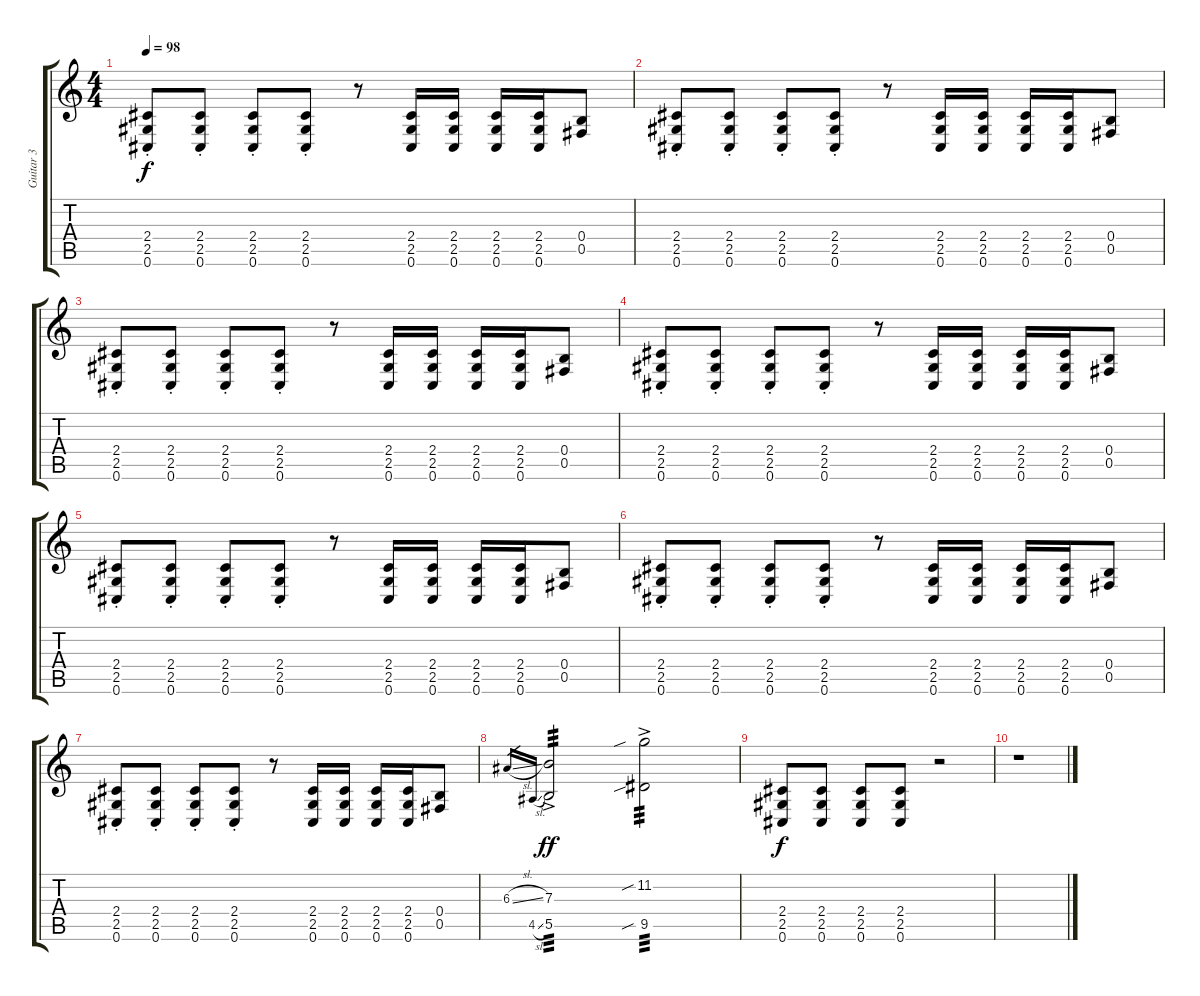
\track ("Guitar 3" "Guitar 3") {instrument distortionguitar}
\staff {score tabs}
\tuning (Db4 Ab3 E3 B2 Gb2 Db2) {hide}
\ts (4 4)
\tempo 98
\clef g2
\ks c
(2.4{st} 2.5{st} 0.6{st}).8{dy f} (2.4{st} 2.5{st} 0.6{st}).8 (2.4{st} 2.5{st} 0.6{st}).8 (2.4{st} 2.5{st} 0.6{st}).8 r.8 (2.4 2.5 0.6).16 (2.4 2.5 0.6).16 (2.4 2.5 0.6).16 (2.4 2.5 0.6).16 (0.4 0.5).8 |
(2.4{st} 2.5{st} 0.6{st}).8 (2.4{st} 2.5{st} 0.6{st}).8 (2.4{st} 2.5{st} 0.6{st}).8 (2.4{st} 2.5{st} 0.6{st}).8 r.8 (2.4 2.5 0.6).16 (2.4 2.5 0.6).16 (2.4 2.5 0.6).16 (2.4 2.5 0.6).16 (0.4 0.5).8 |
(2.4{st} 2.5{st} 0.6{st}).8 (2.4{st} 2.5{st} 0.6{st}).8 (2.4{st} 2.5{st} 0.6{st}).8 (2.4{st} 2.5{st} 0.6{st}).8 r.8 (2.4 2.5 0.6).16 (2.4 2.5 0.6).16 (2.4 2.5 0.6).16 (2.4 2.5 0.6).16 (0.4 0.5).8 |
(2.4{st} 2.5{st} 0.6{st}).8 (2.4{st} 2.5{st} 0.6{st}).8 (2.4{st} 2.5{st} 0.6{st}).8 (2.4{st} 2.5{st} 0.6{st}).8 r.8 (2.4 2.5 0.6).16 (2.4 2.5 0.6).16 (2.4 2.5 0.6).16 (2.4 2.5 0.6).16 (0.4 0.5).8 |
(2.4{st} 2.5{st} 0.6{st}).8 (2.4{st} 2.5{st} 0.6{st}).8 (2.4{st} 2.5{st} 0.6{st}).8 (2.4{st} 2.5{st} 0.6{st}).8 r.8 (2.4 2.5 0.6).16 (2.4 2.5 0.6).16 (2.4 2.5 0.6).16 (2.4 2.5 0.6).16 (0.4 0.5).8 |
(2.4{st} 2.5{st} 0.6{st}).8 (2.4{st} 2.5{st} 0.6{st}).8 (2.4{st} 2.5{st} 0.6{st}).8 (2.4{st} 2.5{st} 0.6{st}).8 r.8 (2.4 2.5 0.6).16 (2.4 2.5 0.6).16 (2.4 2.5 0.6).16 (2.4 2.5 0.6).16 (0.4 0.5).8 |
(2.4{st} 2.5{st} 0.6{st}).8 (2.4{st} 2.5{st} 0.6{st}).8 (2.4{st} 2.5{st} 0.6{st}).8 (2.4{st} 2.5{st} 0.6{st}).8 r.8 (2.4 2.5 0.6).16 (2.4 2.5 0.6).16 (2.4 2.5 0.6).16 (2.4 2.5 0.6).16 (0.4 0.5).8 |
6.3{sl}.16{gr} 4.5{sl}.16{gr} (7.3{ac} 5.5{ac}).2{tp 3 dy ff} (11.2{sib ac} 9.5{sib ac}).2{tp 3} |
(2.4 2.5 0.6).8{dy f} (2.4 2.5 0.6).8 (2.4 2.5 0.6).8 (2.4 2.5 0.6).8 r.2 |
r.1
